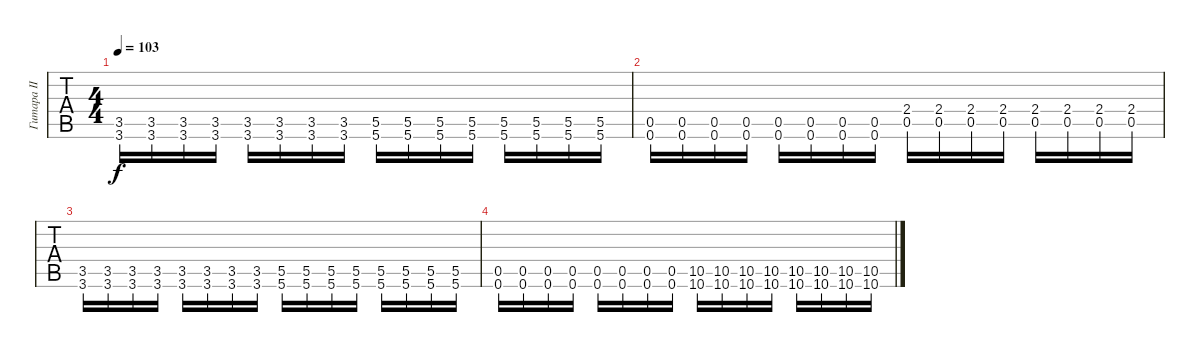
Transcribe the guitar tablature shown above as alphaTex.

\track ("Гитара II" "Гитара II") {instrument distortionguitar}
\staff {tabs}
\tuning (E4 B3 G3 D3 A2 D2) {hide}
\ts (4 4)
\tempo 103
\clef g2
\ks c
(3.5 3.6).16{dy f} (3.5 3.6).16 (3.5 3.6).16 (3.5 3.6).16 (3.5 3.6).16 (3.5 3.6).16 (3.5 3.6).16 (3.5 3.6).16 (5.5 5.6).16 (5.5 5.6).16 (5.5 5.6).16 (5.5 5.6).16 (5.5 5.6).16 (5.5 5.6).16 (5.5 5.6).16 (5.5 5.6).16 |
(0.5 0.6).16 (0.5 0.6).16 (0.5 0.6).16 (0.5 0.6).16 (0.5 0.6).16 (0.5 0.6).16 (0.5 0.6).16 (0.5 0.6).16 (2.4 0.5).16 (2.4 0.5).16 (2.4 0.5).16 (2.4 0.5).16 (2.4 0.5).16 (2.4 0.5).16 (2.4 0.5).16 (2.4 0.5).16 |
(3.5 3.6).16 (3.5 3.6).16 (3.5 3.6).16 (3.5 3.6).16 (3.5 3.6).16 (3.5 3.6).16 (3.5 3.6).16 (3.5 3.6).16 (5.5 5.6).16 (5.5 5.6).16 (5.5 5.6).16 (5.5 5.6).16 (5.5 5.6).16 (5.5 5.6).16 (5.5 5.6).16 (5.5 5.6).16 |
(0.5 0.6).16 (0.5 0.6).16 (0.5 0.6).16 (0.5 0.6).16 (0.5 0.6).16 (0.5 0.6).16 (0.5 0.6).16 (0.5 0.6).16 (10.5 10.6).16 (10.5 10.6).16 (10.5 10.6).16 (10.5 10.6).16 (10.5 10.6).16 (10.5 10.6).16 (10.5 10.6).16 (10.5 10.6).16
